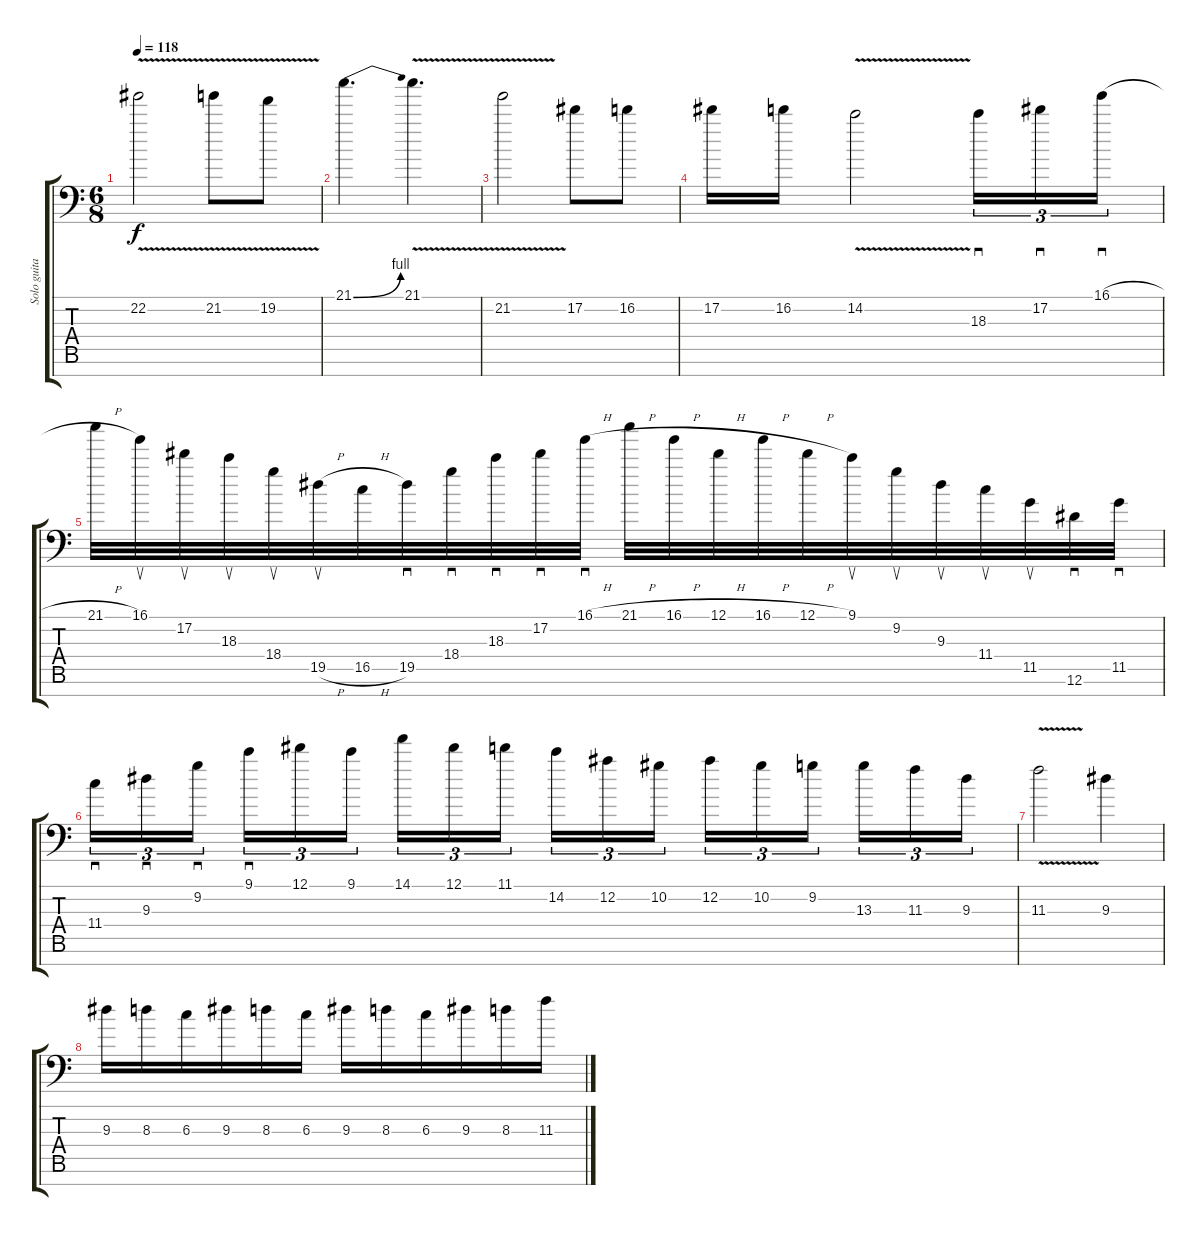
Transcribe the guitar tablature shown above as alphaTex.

\track ("Solo guitar" "Solo guita") {instrument distortionguitar}
\staff {score tabs}
\tuning (Eb4 Bb3 Gb3 Db3 Ab2 Eb2 Bb1) {hide}
\ts (6 8)
\tempo 118
\clef f4
\ks c
22.2{v}.2{dy f} 21.2{v}.8 19.2{v}.8 |
21.1{be (bend 0 0 60 4)}.4{d} 21.1{v}.4{d} |
21.2{v}.2 17.2.8 16.2.8 |
17.2.16 16.2.16 14.2{v}.2 18.3.16{sd tu (3 2)} 17.2.16{sd tu (3 2)} 16.1{h}.16{sd tu (3 2)} |
21.1{h}.32 16.1.32{su} 17.2.32{su} 18.3.32{su} 18.4.32{su} 19.5{h}.32{su} 16.5{h}.32 19.5.32{sd} 18.4.32{sd} 18.3.32{sd} 17.2.32{sd} 16.1{h}.32{sd} 21.1{h}.32 16.1{h}.32 12.1{h}.32 16.1{h}.32 12.1{h}.32 9.1.32{su} 9.2.32{su} 9.3.32{su} 11.4.32{su} 11.5.32{su} 12.6.32{sd} 11.5.32{sd} |
11.4.16{sd tu (3 2)} 9.3.16{sd tu (3 2)} 9.2.16{sd tu (3 2) beam splitsecondary} 9.1.16{sd tu (3 2)} 12.1.16{tu (3 2)} 9.1.16{tu (3 2) beam splitsecondary} 14.1.16{tu (3 2)} 12.1.16{tu (3 2)} 11.1.16{tu (3 2)} 14.2.16{tu (3 2)} 12.2.16{tu (3 2)} 10.2.16{tu (3 2) beam splitsecondary} 12.2.16{tu (3 2)} 10.2.16{tu (3 2)} 9.2.16{tu (3 2) beam splitsecondary} 13.3.16{tu (3 2)} 11.3.16{tu (3 2)} 9.3.16{tu (3 2)} |
11.3{v}.2 9.3.4 |
9.3.16 8.3.16 6.3.16 9.3.16 8.3.16 6.3.16 9.3.16 8.3.16 6.3.16 9.3.16 8.3.16 11.3.16
